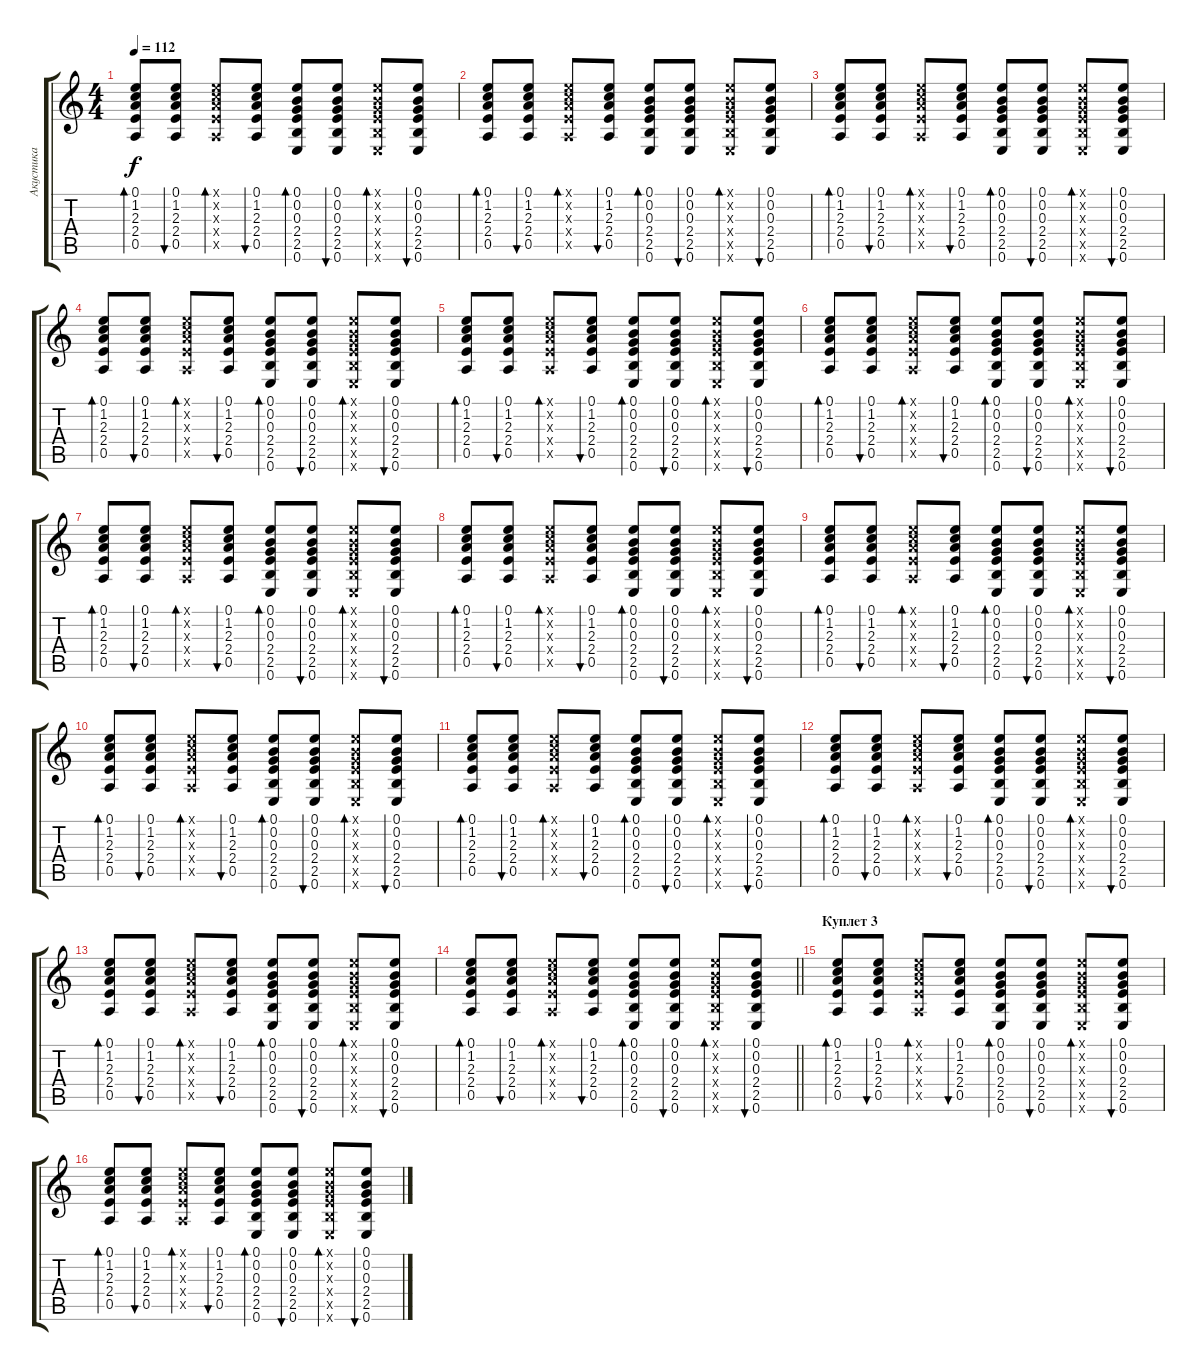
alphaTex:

\track ("Акустика" "Акустика") {instrument acousticguitarsteel}
\staff {score tabs}
\tuning (E4 B3 G3 D3 A2 E2) {hide}
\ts (4 4)
\tempo 112
\clef g2
\ks c
(0.1 1.2 2.3 2.4 0.5).8{bd 30 dy f} (0.1 1.2 2.3 2.4 0.5).8{bu 30} (0.1{x} 1.2{x} 2.3{x} 2.4{x} 0.5{x}).8{bd 30} (0.1 1.2 2.3 2.4 0.5).8{bu 30} (0.1 0.2 0.3 2.4 2.5 0.6).8{bd 30} (0.1 0.2 0.3 2.4 2.5 0.6).8{bu 30} (0.1{x} 0.2{x} 0.3{x} 2.4{x} 2.5{x} 0.6{x}).8{bd 30} (0.1 0.2 0.3 2.4 2.5 0.6).8{bu 30} |
(0.1 1.2 2.3 2.4 0.5).8{bd 30} (0.1 1.2 2.3 2.4 0.5).8{bu 30} (0.1{x} 1.2{x} 2.3{x} 2.4{x} 0.5{x}).8{bd 30} (0.1 1.2 2.3 2.4 0.5).8{bu 30} (0.1 0.2 0.3 2.4 2.5 0.6).8{bd 30} (0.1 0.2 0.3 2.4 2.5 0.6).8{bu 30} (0.1{x} 0.2{x} 0.3{x} 2.4{x} 2.5{x} 0.6{x}).8{bd 30} (0.1 0.2 0.3 2.4 2.5 0.6).8{bu 30} |
(0.1 1.2 2.3 2.4 0.5).8{bd 30} (0.1 1.2 2.3 2.4 0.5).8{bu 30} (0.1{x} 1.2{x} 2.3{x} 2.4{x} 0.5{x}).8{bd 30} (0.1 1.2 2.3 2.4 0.5).8{bu 30} (0.1 0.2 0.3 2.4 2.5 0.6).8{bd 30} (0.1 0.2 0.3 2.4 2.5 0.6).8{bu 30} (0.1{x} 0.2{x} 0.3{x} 2.4{x} 2.5{x} 0.6{x}).8{bd 30} (0.1 0.2 0.3 2.4 2.5 0.6).8{bu 30} |
(0.1 1.2 2.3 2.4 0.5).8{bd 30} (0.1 1.2 2.3 2.4 0.5).8{bu 30} (0.1{x} 1.2{x} 2.3{x} 2.4{x} 0.5{x}).8{bd 30} (0.1 1.2 2.3 2.4 0.5).8{bu 30} (0.1 0.2 0.3 2.4 2.5 0.6).8{bd 30} (0.1 0.2 0.3 2.4 2.5 0.6).8{bu 30} (0.1{x} 0.2{x} 0.3{x} 2.4{x} 2.5{x} 0.6{x}).8{bd 30} (0.1 0.2 0.3 2.4 2.5 0.6).8{bu 30} |
(0.1 1.2 2.3 2.4 0.5).8{bd 30} (0.1 1.2 2.3 2.4 0.5).8{bu 30} (0.1{x} 1.2{x} 2.3{x} 2.4{x} 0.5{x}).8{bd 30} (0.1 1.2 2.3 2.4 0.5).8{bu 30} (0.1 0.2 0.3 2.4 2.5 0.6).8{bd 30} (0.1 0.2 0.3 2.4 2.5 0.6).8{bu 30} (0.1{x} 0.2{x} 0.3{x} 2.4{x} 2.5{x} 0.6{x}).8{bd 30} (0.1 0.2 0.3 2.4 2.5 0.6).8{bu 30} |
(0.1 1.2 2.3 2.4 0.5).8{bd 30} (0.1 1.2 2.3 2.4 0.5).8{bu 30} (0.1{x} 1.2{x} 2.3{x} 2.4{x} 0.5{x}).8{bd 30} (0.1 1.2 2.3 2.4 0.5).8{bu 30} (0.1 0.2 0.3 2.4 2.5 0.6).8{bd 30} (0.1 0.2 0.3 2.4 2.5 0.6).8{bu 30} (0.1{x} 0.2{x} 0.3{x} 2.4{x} 2.5{x} 0.6{x}).8{bd 30} (0.1 0.2 0.3 2.4 2.5 0.6).8{bu 30} |
(0.1 1.2 2.3 2.4 0.5).8{bd 30} (0.1 1.2 2.3 2.4 0.5).8{bu 30} (0.1{x} 1.2{x} 2.3{x} 2.4{x} 0.5{x}).8{bd 30} (0.1 1.2 2.3 2.4 0.5).8{bu 30} (0.1 0.2 0.3 2.4 2.5 0.6).8{bd 30} (0.1 0.2 0.3 2.4 2.5 0.6).8{bu 30} (0.1{x} 0.2{x} 0.3{x} 2.4{x} 2.5{x} 0.6{x}).8{bd 30} (0.1 0.2 0.3 2.4 2.5 0.6).8{bu 30} |
(0.1 1.2 2.3 2.4 0.5).8{bd 30} (0.1 1.2 2.3 2.4 0.5).8{bu 30} (0.1{x} 1.2{x} 2.3{x} 2.4{x} 0.5{x}).8{bd 30} (0.1 1.2 2.3 2.4 0.5).8{bu 30} (0.1 0.2 0.3 2.4 2.5 0.6).8{bd 30} (0.1 0.2 0.3 2.4 2.5 0.6).8{bu 30} (0.1{x} 0.2{x} 0.3{x} 2.4{x} 2.5{x} 0.6{x}).8{bd 30} (0.1 0.2 0.3 2.4 2.5 0.6).8{bu 30} |
(0.1 1.2 2.3 2.4 0.5).8{bd 30} (0.1 1.2 2.3 2.4 0.5).8{bu 30} (0.1{x} 1.2{x} 2.3{x} 2.4{x} 0.5{x}).8{bd 30} (0.1 1.2 2.3 2.4 0.5).8{bu 30} (0.1 0.2 0.3 2.4 2.5 0.6).8{bd 30} (0.1 0.2 0.3 2.4 2.5 0.6).8{bu 30} (0.1{x} 0.2{x} 0.3{x} 2.4{x} 2.5{x} 0.6{x}).8{bd 30} (0.1 0.2 0.3 2.4 2.5 0.6).8{bu 30} |
(0.1 1.2 2.3 2.4 0.5).8{bd 30} (0.1 1.2 2.3 2.4 0.5).8{bu 30} (0.1{x} 1.2{x} 2.3{x} 2.4{x} 0.5{x}).8{bd 30} (0.1 1.2 2.3 2.4 0.5).8{bu 30} (0.1 0.2 0.3 2.4 2.5 0.6).8{bd 30} (0.1 0.2 0.3 2.4 2.5 0.6).8{bu 30} (0.1{x} 0.2{x} 0.3{x} 2.4{x} 2.5{x} 0.6{x}).8{bd 30} (0.1 0.2 0.3 2.4 2.5 0.6).8{bu 30} |
(0.1 1.2 2.3 2.4 0.5).8{bd 30} (0.1 1.2 2.3 2.4 0.5).8{bu 30} (0.1{x} 1.2{x} 2.3{x} 2.4{x} 0.5{x}).8{bd 30} (0.1 1.2 2.3 2.4 0.5).8{bu 30} (0.1 0.2 0.3 2.4 2.5 0.6).8{bd 30} (0.1 0.2 0.3 2.4 2.5 0.6).8{bu 30} (0.1{x} 0.2{x} 0.3{x} 2.4{x} 2.5{x} 0.6{x}).8{bd 30} (0.1 0.2 0.3 2.4 2.5 0.6).8{bu 30} |
(0.1 1.2 2.3 2.4 0.5).8{bd 30} (0.1 1.2 2.3 2.4 0.5).8{bu 30} (0.1{x} 1.2{x} 2.3{x} 2.4{x} 0.5{x}).8{bd 30} (0.1 1.2 2.3 2.4 0.5).8{bu 30} (0.1 0.2 0.3 2.4 2.5 0.6).8{bd 30} (0.1 0.2 0.3 2.4 2.5 0.6).8{bu 30} (0.1{x} 0.2{x} 0.3{x} 2.4{x} 2.5{x} 0.6{x}).8{bd 30} (0.1 0.2 0.3 2.4 2.5 0.6).8{bu 30} |
(0.1 1.2 2.3 2.4 0.5).8{bd 30} (0.1 1.2 2.3 2.4 0.5).8{bu 30} (0.1{x} 1.2{x} 2.3{x} 2.4{x} 0.5{x}).8{bd 30} (0.1 1.2 2.3 2.4 0.5).8{bu 30} (0.1 0.2 0.3 2.4 2.5 0.6).8{bd 30} (0.1 0.2 0.3 2.4 2.5 0.6).8{bu 30} (0.1{x} 0.2{x} 0.3{x} 2.4{x} 2.5{x} 0.6{x}).8{bd 30} (0.1 0.2 0.3 2.4 2.5 0.6).8{bu 30} |
\barLineRight lightlight
(0.1 1.2 2.3 2.4 0.5).8{bd 30} (0.1 1.2 2.3 2.4 0.5).8{bu 30} (0.1{x} 1.2{x} 2.3{x} 2.4{x} 0.5{x}).8{bd 30} (0.1 1.2 2.3 2.4 0.5).8{bu 30} (0.1 0.2 0.3 2.4 2.5 0.6).8{bd 30} (0.1 0.2 0.3 2.4 2.5 0.6).8{bu 30} (0.1{x} 0.2{x} 0.3{x} 2.4{x} 2.5{x} 0.6{x}).8{bd 30} (0.1 0.2 0.3 2.4 2.5 0.6).8{bu 30} |
\section ("" "Куплет 3")
(0.1 1.2 2.3 2.4 0.5).8{bd 30} (0.1 1.2 2.3 2.4 0.5).8{bu 30} (0.1{x} 1.2{x} 2.3{x} 2.4{x} 0.5{x}).8{bd 30} (0.1 1.2 2.3 2.4 0.5).8{bu 30} (0.1 0.2 0.3 2.4 2.5 0.6).8{bd 30} (0.1 0.2 0.3 2.4 2.5 0.6).8{bu 30} (0.1{x} 0.2{x} 0.3{x} 2.4{x} 2.5{x} 0.6{x}).8{bd 30} (0.1 0.2 0.3 2.4 2.5 0.6).8{bu 30} |
(0.1 1.2 2.3 2.4 0.5).8{bd 30} (0.1 1.2 2.3 2.4 0.5).8{bu 30} (0.1{x} 1.2{x} 2.3{x} 2.4{x} 0.5{x}).8{bd 30} (0.1 1.2 2.3 2.4 0.5).8{bu 30} (0.1 0.2 0.3 2.4 2.5 0.6).8{bd 30} (0.1 0.2 0.3 2.4 2.5 0.6).8{bu 30} (0.1{x} 0.2{x} 0.3{x} 2.4{x} 2.5{x} 0.6{x}).8{bd 30} (0.1 0.2 0.3 2.4 2.5 0.6).8{bu 30}
